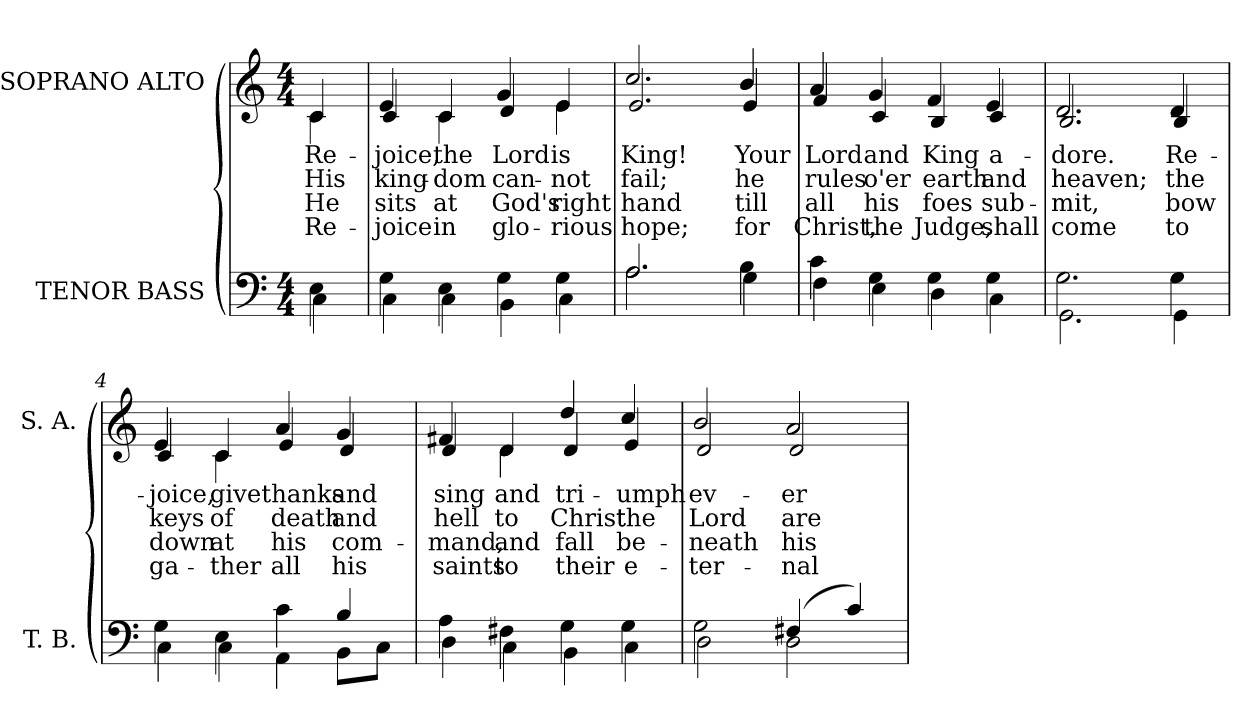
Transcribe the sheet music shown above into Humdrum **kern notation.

**kern	**kern	**text	**text	**text	**text
*part2	*part1	*part1	*part1	*part1	*part1
*staff2	*staff1	*staff1	*staff1	*staff1	*staff1
*I"TENOR BASS	*I"SOPRANO ALTO	*	*	*	*
*I'T. B.	*I'S. A.	*	*	*	*
!!LO:PB:g=z
*clefF4	*clefG2	*	*	*	*
*k[]	*k[]	*	*	*	*
*C:	*C:	*	*	*	*
*M4/4	*M4/4	*	*	*	*
=	=	=	=	=	=
*^	*	*	*	*	*
!	!	!LO:TX:b:cj:t=1	!	!	!	!
!	!	!LO:TX:b:cj:t=2	!	!	!	!
!	!	!LO:TX:b:cj:t=3	!	!	!	!
!	!	!LO:TX:b:cj:t=4	!	!	!	!
!	!	!	!LO:LY:b:color=#000000	!LO:LY:b:color=#000000	!LO:LY:b:color=#000000	!LO:LY:b:color=#000000
*	*	*^	*	*	*	*
4Ei\	4Ci\	4ci/	4ci\	Re-	His	He	Re-
=	=	=	=	=	=	=	=
!	!	!	!	!LO:LY:b:color=#000000	!LO:LY:b:color=#000000	!LO:LY:b:color=#000000	!LO:LY:b:color=#000000
4Gi\	4Ci\	4ei/	4ci/	-joice,	king-	sits	-joice
!	!	!	!	!LO:LY:b:color=#000000	!LO:LY:b:color=#000000	!LO:LY:b:color=#000000	!LO:LY:b:color=#000000
4Ei\	4Ci\	4ci/	4ci\	the	-dom	at	in
!	!	!	!	!LO:LY:b:color=#000000	!LO:LY:b:color=#000000	!LO:LY:b:color=#000000	!LO:LY:b:color=#000000
4Gi\	4BBi\	4gi/	4di/	Lord	can-	God's	glo-
!	!	!	!	!LO:LY:b:color=#000000	!LO:LY:b:color=#000000	!LO:LY:b:color=#000000	!LO:LY:b:color=#000000
4Gi\	4Ci\	4ei/	4ei\	is	-not	right	-rious
=1	=1	=1	=1	=1	=1	=1	=1
!	!	!	!	!LO:LY:b:color=#000000	!LO:LY:b:color=#000000	!LO:LY:b:color=#000000	!LO:LY:b:color=#000000
2.Ai/	2.Ai\	2.cci/	2.ei/	King!	fail;	hand	hope;
!	!	!	!	!LO:LY:b:color=#000000	!LO:LY:b:color=#000000	!LO:LY:b:color=#000000	!LO:LY:b:color=#000000
4Bi\	4Gi\	4bi/	4ei/	Your	he	till	for
=2	=2	=2	=2	=2	=2	=2	=2
!	!	!	!	!LO:LY:b:color=#000000	!LO:LY:b:color=#000000	!LO:LY:b:color=#000000	!LO:LY:b:color=#000000
4ci\	4Fi\	4ai/	4fi/	Lord	rules	all	Christ,
!	!	!	!	!LO:LY:b:color=#000000	!LO:LY:b:color=#000000	!LO:LY:b:color=#000000	!LO:LY:b:color=#000000
4Gi\	4Ei\	4gi/	4ci/	and	o'er	his	the
!	!	!	!	!LO:LY:b:color=#000000	!LO:LY:b:color=#000000	!LO:LY:b:color=#000000	!LO:LY:b:color=#000000
4Gi\	4Di\	4fi/	4Bi/	King	earth	foes	Judge,
!	!	!	!	!LO:LY:b:color=#000000	!LO:LY:b:color=#000000	!LO:LY:b:color=#000000	!LO:LY:b:color=#000000
4Gi\	4Ci\	4ei/	4ci/	a-	and	sub-	shall
=3	=3	=3	=3	=3	=3	=3	=3
!	!	!	!	!LO:LY:b:color=#000000	!LO:LY:b:color=#000000	!LO:LY:b:color=#000000	!LO:LY:b:color=#000000
2.Gi\	2.GGi\	2.di/	2.Bi/	-dore.	heaven;	-mit,	come
!	!	!	!	!LO:LY:b:color=#000000	!LO:LY:b:color=#000000	!LO:LY:b:color=#000000	!LO:LY:b:color=#000000
4Gi\	4GGi\	4di/	4Bi/	Re-	the	bow	to
!!LO:LB:g=z	!!
=4	=4	=4	=4	=4	=4	=4	=4
!	!	!	!	!LO:LY:b:color=#000000	!LO:LY:b:color=#000000	!LO:LY:b:color=#000000	!LO:LY:b:color=#000000
4Gi\	4Ci\	4ei/	4ci/	-joice,	keys	down	ga-
!	!	!	!	!LO:LY:b:color=#000000	!LO:LY:b:color=#000000	!LO:LY:b:color=#000000	!LO:LY:b:color=#000000
4Ei\	4Ci\	4ci/	4ci\	give	of	at	-ther
!	!	!	!	!LO:LY:b:color=#000000	!LO:LY:b:color=#000000	!LO:LY:b:color=#000000	!LO:LY:b:color=#000000
4ci\	4AAi\	4ai/	4ei/	thanks	death	his	all
!	!	!	!	!LO:LY:b:color=#000000	!LO:LY:b:color=#000000	!LO:LY:b:color=#000000	!LO:LY:b:color=#000000
4Bi/	8BBi\L	4gi/	4di/	and	and	com-	his
.	8Ci\J	.	.	.	.	.	.
=5	=5	=5	=5	=5	=5	=5	=5
!	!	!	!	!LO:LY:b:color=#000000	!LO:LY:b:color=#000000	!LO:LY:b:color=#000000	!LO:LY:b:color=#000000
4Ai\	4Di\	4f#Xi/	4di/	sing	hell	-mand,	saints
!	!	!	!	!LO:LY:b:color=#000000	!LO:LY:b:color=#000000	!LO:LY:b:color=#000000	!LO:LY:b:color=#000000
4F#Xi\	4Ci\	4di/	4di\	and	to	and	to
!	!	!	!	!LO:LY:b:color=#000000	!LO:LY:b:color=#000000	!LO:LY:b:color=#000000	!LO:LY:b:color=#000000
4Gi\	4BBi\	4ddi/	4di/	tri-	Christ	fall	their
!	!	!	!	!LO:LY:b:color=#000000	!LO:LY:b:color=#000000	!LO:LY:b:color=#000000	!LO:LY:b:color=#000000
4Gi\	4Ci\	4cci/	4ei/	-umph	the	be-	e-
=6	=6	=6	=6	=6	=6	=6	=6
!	!	!	!	!LO:LY:b:color=#000000	!LO:LY:b:color=#000000	!LO:LY:b:color=#000000	!LO:LY:b:color=#000000
2Gi\	2Di\	2bi/	2di/	ev-	Lord	-neath	-ter-
!	!	!	!	!LO:LY:b:color=#000000	!LO:LY:b:color=#000000	!LO:LY:b:color=#000000	!LO:LY:b:color=#000000
(4F#Xi/	2Di\	2ai/	2di/	-er-	are	his	-nal
4ci/)	.	.	.	.	.	.	.
*v	*v	*	*	*	*	*	*
*	*v	*v	*	*	*	*
=	=	=	=	=	=
*-	*-	*-	*-	*-	*-
